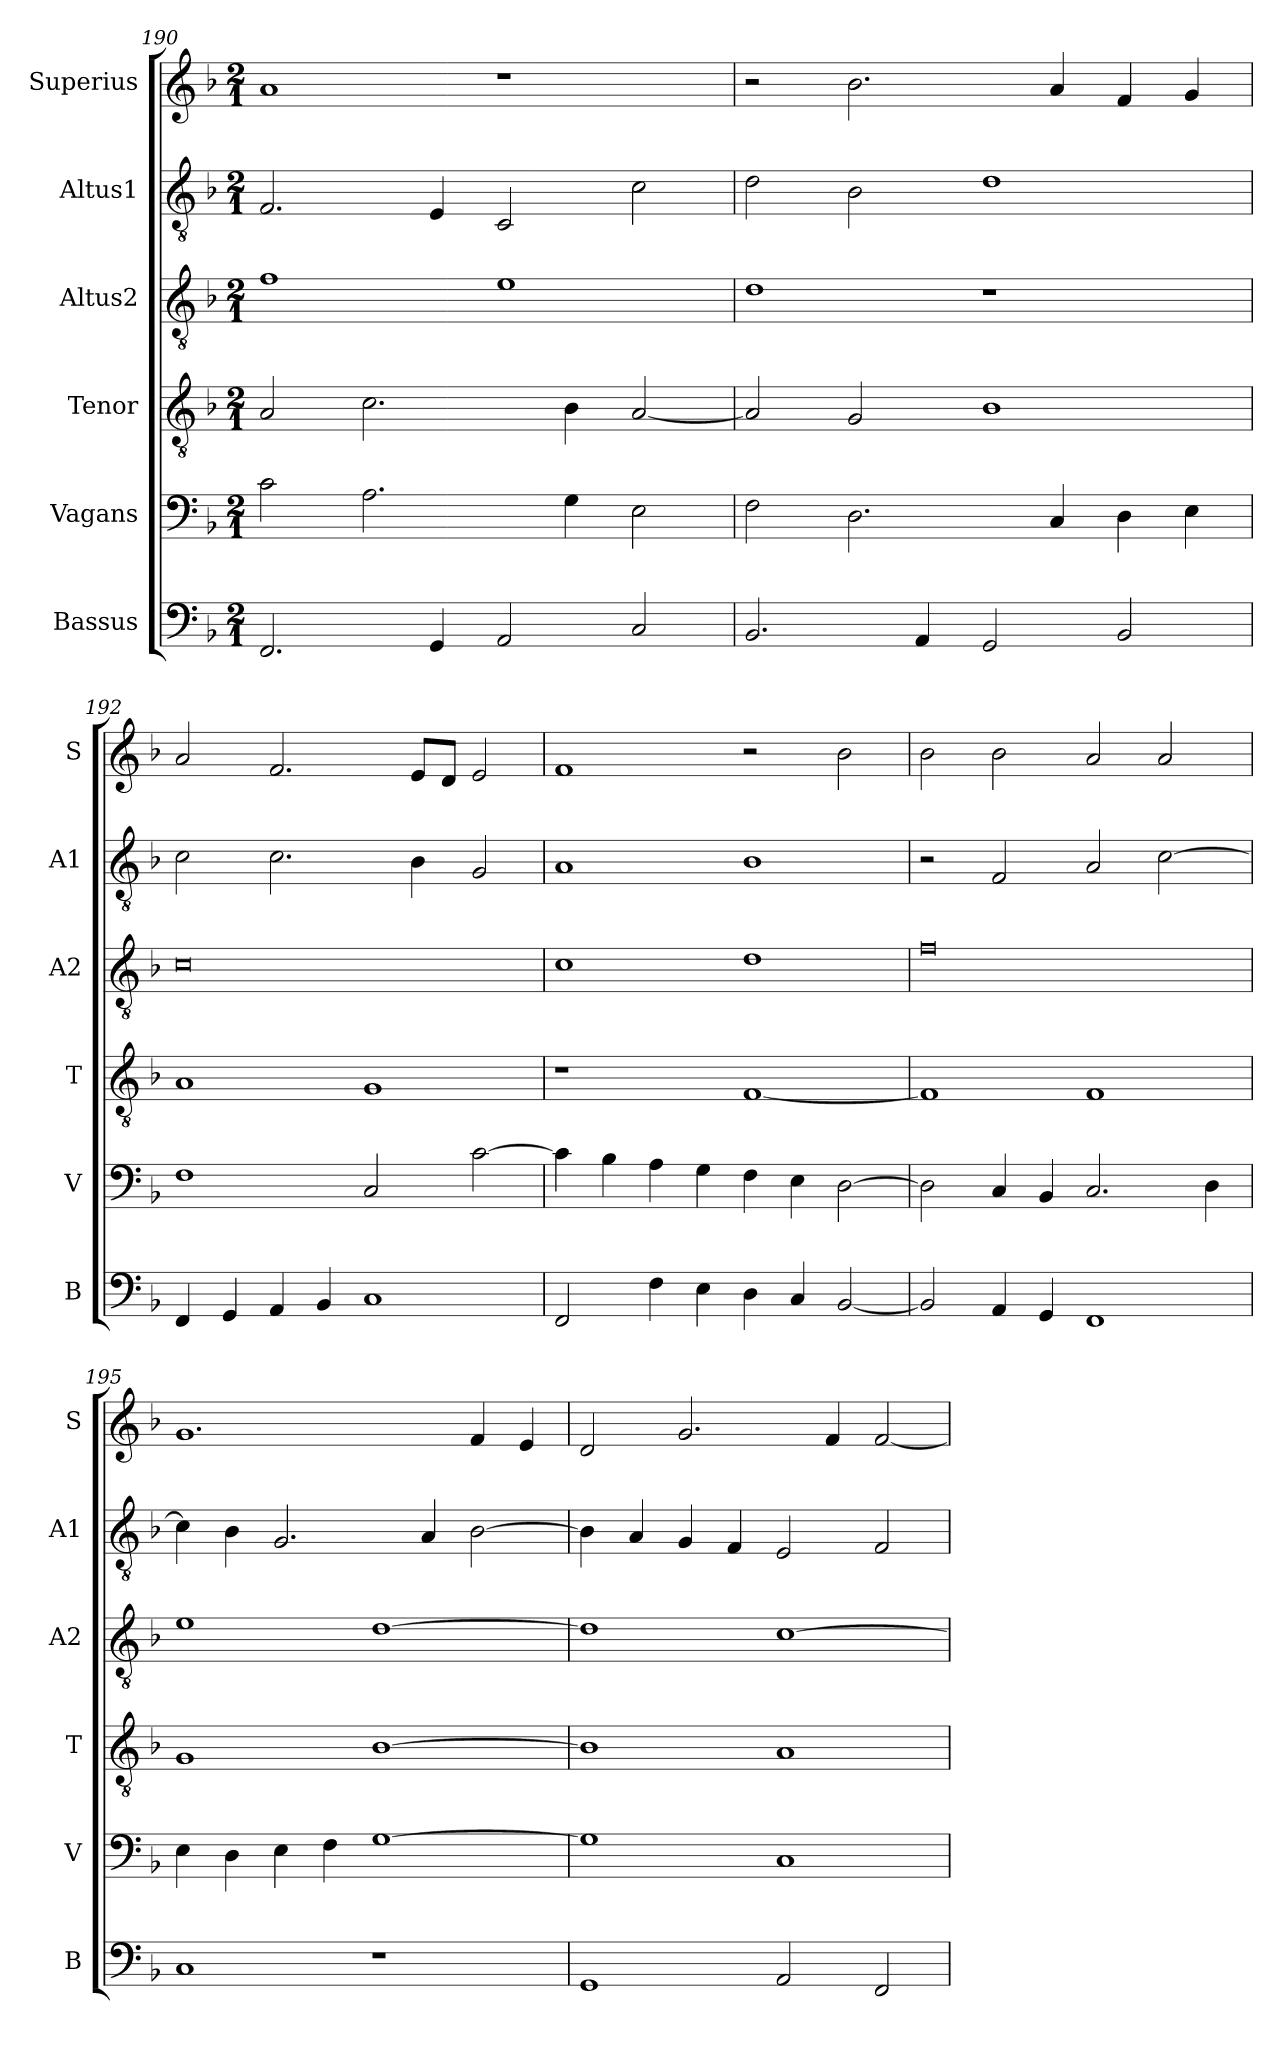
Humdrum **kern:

**kern	**kern	**kern	**kern	**kern	**kern
*part6	*part5	*part4	*part3	*part2	*part1
*staff6	*staff5	*staff4	*staff3	*staff2	*staff1
*I"Bassus	*I"Vagans	*I"Tenor	*I"Altus2	*I"Altus1	*I"Superius
*I'B	*I'V	*I'T	*I'A2	*I'A1	*I'S
*clefF4	*clefF4	*clefGv2	*clefGv2	*clefGv2	*clefG2
*k[b-]	*k[b-]	*k[b-]	*k[b-]	*k[b-]	*k[b-]
*M2/1	*M2/1	*M2/1	*M2/1	*M2/1	*M2/1
=190	=190	=190	=190	=190	=190
2.FF/	2c\	2A/	1f	2.F/	1a
.	2.A\	2.c\	.	.	.
4GG/	.	.	.	4E/	.
2AA/	.	.	1e	2C/	1r
.	4G\	4B-\	.	.	.
2C/	2E\	[2A/	.	2c\	.
=191	=191	=191	=191	=191	=191
2.BB-/	2F\	2A/]	1d	2d\	2r
.	2.D\	2G/	.	2B-\	2.b-\
4AA/	.	.	.	.	.
2GG/	.	1B-	1r	1d	.
.	4C/	.	.	.	4a/
2BB-/	4D\	.	.	.	4f/
.	4E\	.	.	.	4g/
=192	=192	=192	=192	=192	=192
4FF/	1F	1A	0c	2c\	2a/
4GG/	.	.	.	.	.
4AA/	.	.	.	2.c\	2.f/
4BB-/	.	.	.	.	.
1C	2C/	1G	.	.	.
.	.	.	.	4B-\	8e/L
.	.	.	.	.	8d/J
.	[2c\	.	.	2G/	2e/
=193	=193	=193	=193	=193	=193
2FF/	4c\]	1r	1c	1A	1f
.	4B-\	.	.	.	.
4F\	4A\	.	.	.	.
4E\	4G\	.	.	.	.
4D\	4F\	[1F	1d	1B-	2r
4C/	4E\	.	.	.	.
[2BB-/	[2D\	.	.	.	2b-\
=194	=194	=194	=194	=194	=194
2BB-/]	2D\]	1F]	0f	2r	2b-\
4AA/	4C/	.	.	2F/	2b-\
4GG/	4BB-/	.	.	.	.
1FF	2.C/	1F	.	2A/	2a/
.	.	.	.	[2c\	2a/
.	4D\	.	.	.	.
=195	=195	=195	=195	=195	=195
1C	4E\	1G	1e	4c\]	1.g
.	4D\	.	.	4B-\	.
.	4E\	.	.	2.G/	.
.	4F\	.	.	.	.
1r	[1G	[1B-	[1d	.	.
.	.	.	.	4A/	.
.	.	.	.	[2B-\	4f/
.	.	.	.	.	4e/
=196	=196	=196	=196	=196	=196
1GG	1G]	1B-]	1d]	4B-\]	2d/
.	.	.	.	4A/	.
.	.	.	.	4G/	2.g/
.	.	.	.	4F/	.
2AA/	1C	1A	[1c	2E/	.
.	.	.	.	.	4f/
2FF/	.	.	.	2F/	[2f/
=	=	=	=	=	=
*-	*-	*-	*-	*-	*-
